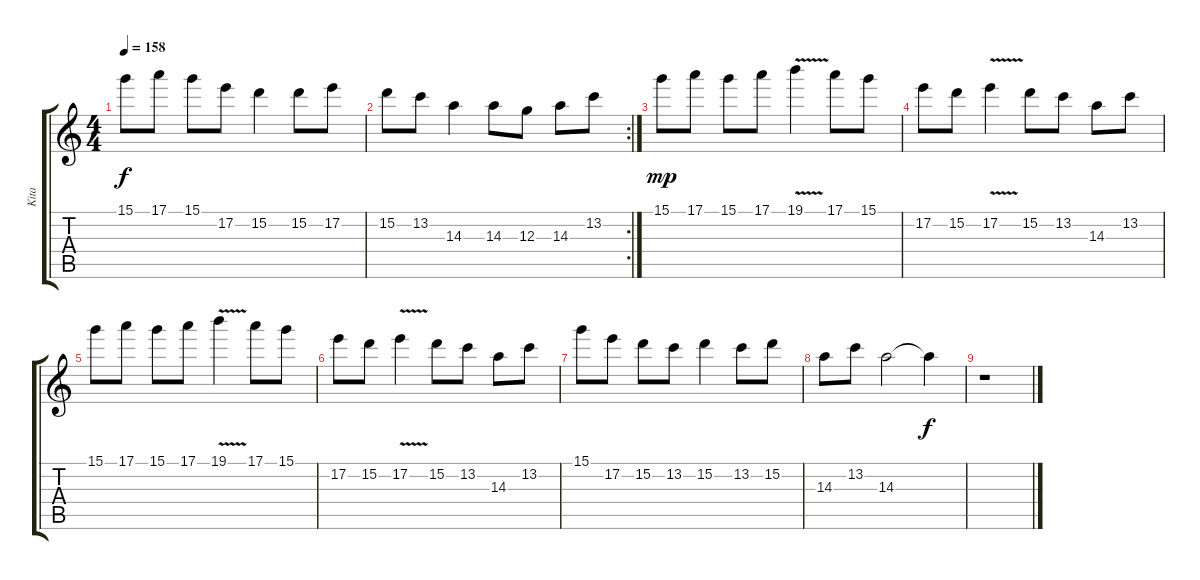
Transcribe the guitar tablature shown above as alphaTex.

\track ("Kita" "Kita") {instrument distortionguitar}
\staff {score tabs}
\tuning (E4 B3 G3 D3 A2 E2) {hide}
\ts (4 4)
\tempo 158
\clef g2
\ks c
15.1.8{dy f} 17.1.8 15.1.8 17.2.8 15.2.4 15.2.8 17.2.8 |
\rc 2
15.2.8 13.2.8 14.3.4 14.3.8 12.3.8 14.3.8 13.2.8 |
15.1.8{dy mp} 17.1.8 15.1.8 17.1.8 19.1{v}.4 17.1.8 15.1.8 |
17.2.8 15.2.8 17.2{v}.4 15.2.8 13.2.8 14.3.8 13.2.8 |
15.1.8 17.1.8 15.1.8 17.1.8 19.1{v}.4 17.1.8 15.1.8 |
17.2.8 15.2.8 17.2{v}.4 15.2.8 13.2.8 14.3.8 13.2.8 |
15.1.8 17.2.8 15.2.8 13.2.8 15.2.4 13.2.8 15.2.8 |
14.3.8 13.2.8 14.3.2 14.3{t}.4{dy f} |
r.1
